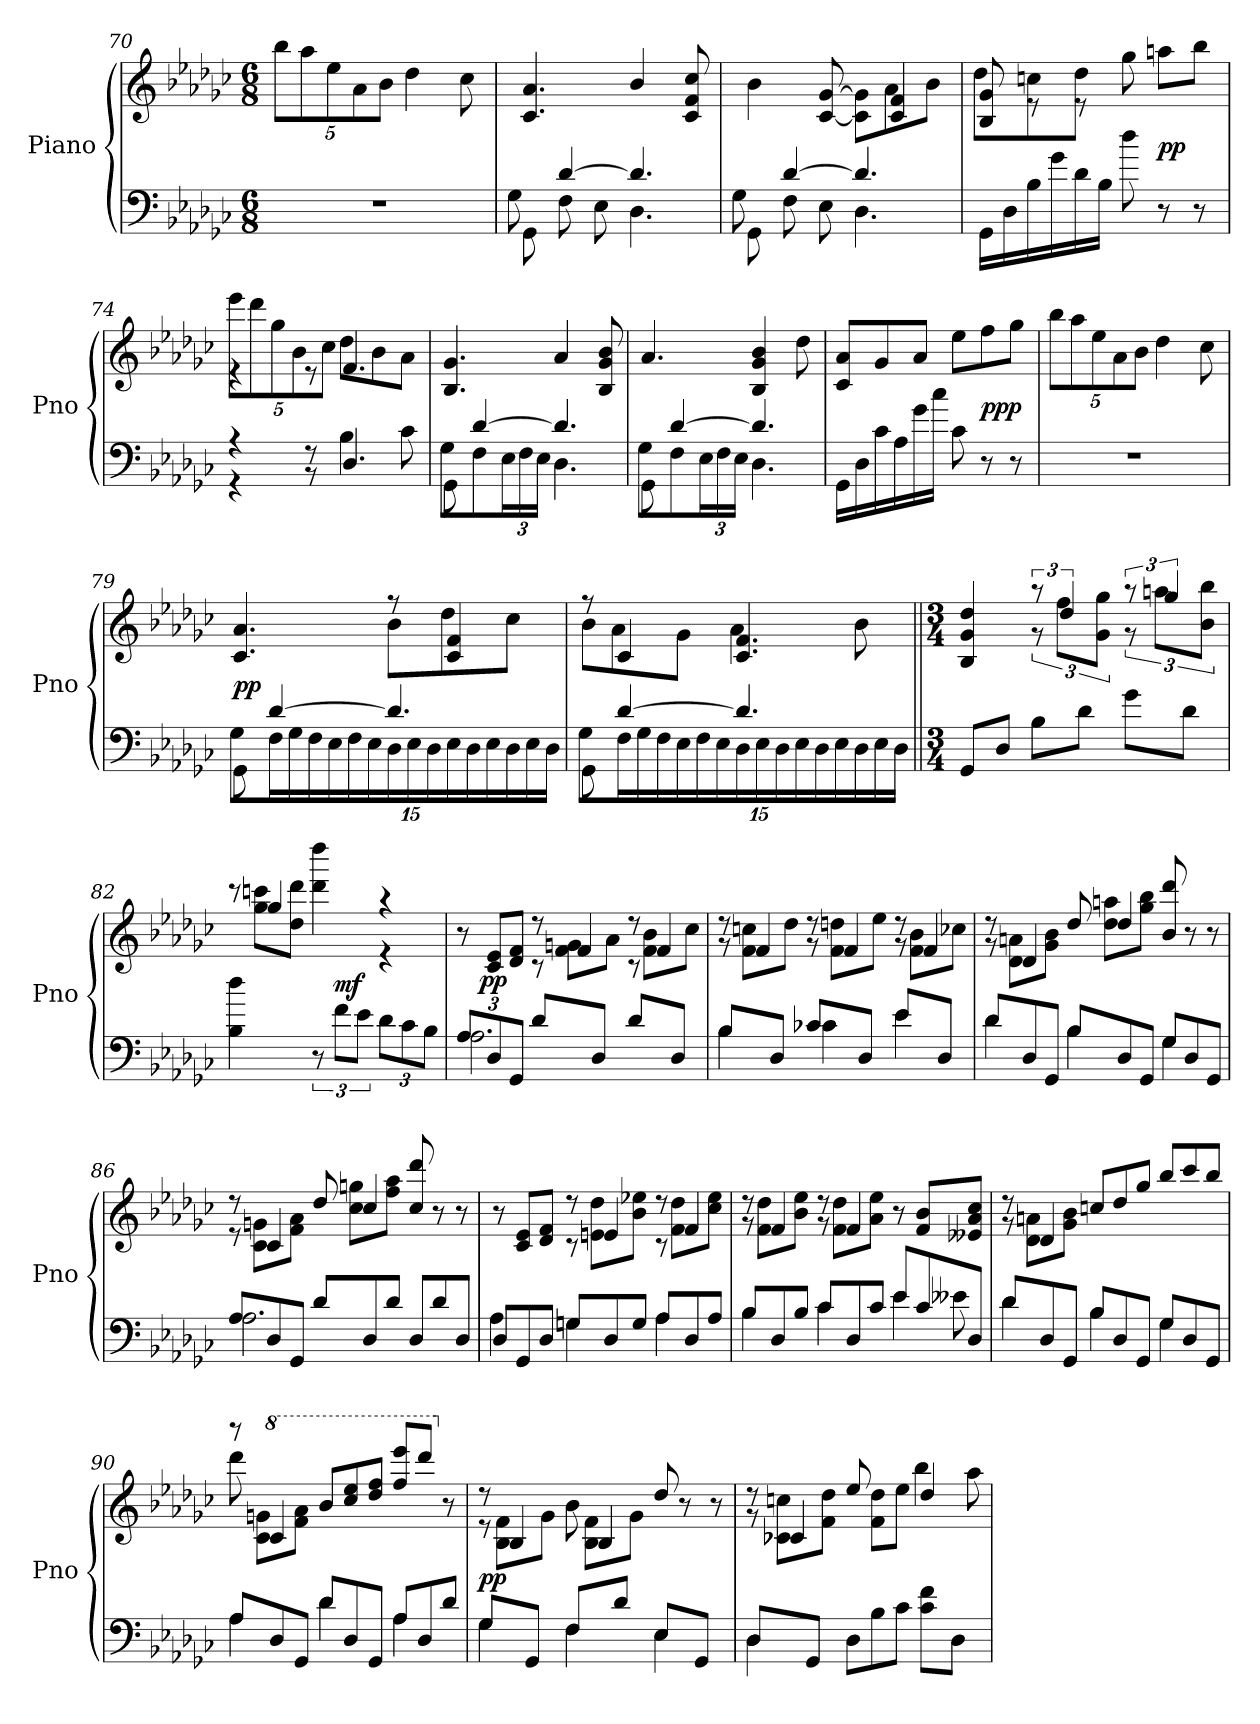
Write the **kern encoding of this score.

**kern	**kern	**dynam
*part1	*part1	*part1
*staff2	*staff1	*staff1/2
*I"Piano	*	*
*I'Pno	*	*
*clefF4	*clefG2	*
*k[b-e-a-d-g-c-]	*k[b-e-a-d-g-c-]	*
*e-:	*e-:	*
*M6/8	*M6/8	*
=70	=70	=70
2.r	40%3bb-L	.
.	40%3aa-	.
.	40%3ee-	.
.	40%3a-	.
.	40%3b-J	.
.	4dd-	.
.	8cc-	.
=71	=71	=71
*^	*	*
*	*^	*	*
8GG-\	8G-	8ryy	4.c- 4.a-	.
4ryy	8F	[4d-	.	.
.	8E-	.	.	.
4.ryy	4.D-	4.d-]	4b-/	.
.	.	.	8c- 8f 8cc-	.
=72	=72	=72	=72	=72
*	*	*	*^	*
8GG-\	8G-	8ryy	4ryy	4b-	.
4ryy	8F	[4d-	.	.	.
.	8E-	.	8ryy	[8c- [8g-	.
4.ryy	4.D-	4.d-]	8ryy	8c-] 8g-]L	.
.	.	.	4c- 4f	8a-	.
.	.	.	.	8b-J	.
*v	*v	*v	*	*	*
=73	=73	=73	=73
16GG-LL	8B- 8g-	8dd-L	.
16D-	.	.	.
16B-	8re	8ccn	.
16g-	.	.	.
16d-	8re	8dd-J	.
16B-JJ	.	.	.
8dd-\	4ryy	8gg-	.
8r	.	8aanL	pp
8r	8ryy	8bb-J	.
=74	=74	=74	=74
*^	*	*	*
4r	4r	4re	40%3eee-L	.
.	.	.	40%3ddd-	.
.	.	.	40%3gg-	.
.	.	.	40%3b-	.
8r	8r	8re	.	.
.	.	.	40%3cc-J	.
4.D-	4B-	4.f	8dd-L	.
.	.	.	8b-	.
.	8c-	.	8a-J	.
*	*	*v	*v	*
=75	=75	=75	=75
*	*^	*	*
8GG-\	8G-L	8ryy	4.B- 4.g-	.
4ryy	8F	[4d-	.	.
.	24E-L	.	.	.
.	24F	.	.	.
.	24E-JJ	.	.	.
4.ryy	4.D-	4.d-]	4a-	.
.	.	.	8B- 8g- 8b-	.
=76	=76	=76	=76	=76
8GG-\	8G-L	8ryy	4.a-	.
4ryy	8F	[4d-	.	.
.	24E-L	.	.	.
.	24F	.	.	.
.	24E-JJ	.	.	.
4.ryy	4.D-	4.d-]	4B- 4g- 4b-	.
.	.	.	8dd-	.
*v	*v	*v	*	*
=77	=77	=77
16GG-LL	8c- 8a-L	.
16D-	.	.
16c-	8g-	.
16A-	.	.
16g-	8a-J	.
16cc-JJ	.	.
8c-	8ee-L	.
8r	8ff	ppp
8r	8gg-J	.
=78	=78	=78
2.r	40%3bb-L	.
.	40%3aa-	.
.	40%3ee-	.
.	40%3a-	.
.	40%3b-J	.
.	4dd-	.
.	8cc-	.
=79	=79	=79
*^	*^	*
*	*^	*	*	*
8GG-\	8G-L	8ryy	4ryy	4.c- 4.a-	pp
4ryy	24FL	[4d-	.	.	.
.	24G-	.	.	.	.
.	24F	.	.	.	.
.	24E-	.	8ryy	.	.
.	24F	.	.	.	.
.	24E-	.	.	.	.
4.ryy	24D-	4.d-]	8r	8b-L	.
.	24E-	.	.	.	.
.	24D-	.	.	.	.
.	24E-	.	4c- 4f	8dd-	.
.	24D-	.	.	.	.
.	24E-	.	.	.	.
.	24D-	.	.	8cc-J	.
.	24E-	.	.	.	.
.	24D-JJ	.	.	.	.
=80	=80	=80	=80	=80	=80
8GG-\	8G-L	8ryy	8r	8b-L	.
4ryy	24FL	[4d-	4c-	8a-	.
.	24G-	.	.	.	.
.	24F	.	.	.	.
.	24E-	.	.	8g-J	.
.	24F	.	.	.	.
.	24E-	.	.	.	.
4.ryy	24D-	4.d-]	4.c- 4.f	4a-	.
.	24E-	.	.	.	.
.	24D-	.	.	.	.
.	24E-	.	.	.	.
.	24D-	.	.	.	.
.	24E-	.	.	.	.
.	24D-	.	.	8b-	.
.	24E-	.	.	.	.
.	24D-JJ	.	.	.	.
*v	*v	*v	*	*	*
=81||	=81||	=81||	=81||
*M3/4	*M3/4	*	*
8GG-L	4ryy	4B- 4g- 4dd-	.
8D-J	.	.	.
8B-L	12r	12r	.
.	6dd-	12ffL	.
8d-J	.	.	.
.	.	12g- 12gg-J	.
8g-L	12r	12r	.
.	6gg-	12aanL	.
8d-J	.	.	.
.	.	12b- 12bb-J	.
*	*v	*v	*
=82	=82	=82
*	*Xtuplet	*
*	*^	*
*	*	*^	*
4B-\ 4dd-\	12ryy	12rccc	3ryy	.
.	6gg-	12gg- 12cccnL	.	.
.	.	12dd- 12ddd-J	.	.
12r	4ryy	4ddd- 4dddd-	.	.
12fL	.	.	3ryy	mf
12e-J	.	.	.	.
12d-L	4r	4r	.	.
12c-	.	.	.	.
12B-J	.	.	12ryy	.
*	*	*v	*v	*
=83	=83	=83	=83
*^	*	*	*
12A-L	2.A-	4ryy	12r	.
12D-	.	.	12c- 12e-L	pp
12GG-J	.	.	12d- 12fJ	.
8d-L	.	12r	12r	.
.	.	6f	12f 12gnL	.
8D-J	.	.	.	.
.	.	.	12a-J	.
8d-L	.	12r	12r	.
.	.	6f	12f 12b-L	.
8D-J	.	.	.	.
.	.	.	12cc-J	.
=84	=84	=84	=84	=84
8B-L	4B-	12r	12r	.
.	.	6f	12f 12ccnL	.
8D-J	.	.	.	.
.	.	.	12dd-J	.
8c-XL	4c-	12r	12r	.
.	.	6f	12f 12ddnL	.
8D-J	.	.	.	.
.	.	.	12ee-J	.
8e-L	4e-	12r	12r	.
.	.	6f	12f 12b-L	.
8D-J	.	.	.	.
.	.	.	12cc-XJ	.
=85	=85	=85	=85	=85
*Xtuplet	*	*	*	*
12d-L	4d-	12r	12r	.
12D-	.	6d-	12d- 12anL	.
12GG-J	.	.	12g- 12b-J	.
12B-L	4B-	12ryy	12dd-/	.
12D-	.	6dd-	12dd- 12aanL	.
12GG-J	.	.	12gg- 12bb-J	.
12G-L	4G-	4ryy	12b-/ 12ddd-/	.
12D-	.	.	12r	.
12GG-J	.	.	12r	.
=86	=86	=86	=86	=86
12A-L	2.A-	12r	12r	.
12D-	.	6c-	12c- 12gnL	.
12GG-J	.	.	12f 12a-J	.
12d-L	.	12ryy	12dd-/	.
12D-	.	6cc-	12cc- 12ggnL	.
12d-J	.	.	12ff 12aa-J	.
12D-L	.	4ryy	12cc-/ 12ddd-/	.
12d-	.	.	12r	.
12D-J	.	.	12r	.
=87	=87	=87	=87	=87
12D-L	4A-	4ryy	12r	.
12GG-	.	.	12c- 12e-L	.
12D-J	.	.	12d- 12fJ	.
12GnL	4Gn	12r	12r	.
12D-	.	6en	12en 12dd-L	.
12GJ	.	.	12b- 12ee-XJ	.
12A-L	4A-	12r	12r	.
12D-	.	6f	12f 12dd-L	.
12A-J	.	.	12cc- 12ee-J	.
=88	=88	=88	=88	=88
12B-L	4B-	12r	12r	.
12D-	.	6f	12f 12dd-L	.
12B-J	.	.	12b- 12ee-J	.
12c-L	4c-	12r	12r	.
12D-	.	6f	12f 12dd-L	.
12c-J	.	.	12a- 12ee-J	.
12e-L	6e-	4ryy	12r	.
12c-	.	.	12f 12b-L	.
12D-J	12e--X\	.	12e--X 12a- 12cc-J	.
=89	=89	=89	=89	=89
12d-L	4d-	12r	12r	.
12D-	.	6d-	12d- 12anL	.
12GG-J	.	.	12g- 12b-J	.
12B-L	4B-	4ryy	12ccn/L	.
12D-	.	.	12dd-	.
12GG-J	.	.	12gg-J	.
12G-L	4G-	4ryy	12bb-/L	.
12D-	.	.	12ccc-	.
12GG-J	.	.	12bb-J	.
=90	=90	=90	=90	=90
12A-L	4A-	12r	12ddd-	.
*	*	*8va	*	*
12D-	.	6cc-	12cc- 12ggnL	.
12GG-J	.	.	12ff 12aa-J	.
12d-L	4d-	4ryy	12bb-/L	.
12D-	.	.	12ccc- 12eee-	.
12GG-J	.	.	12ddd- 12fffJ	.
12A-L	4A-	4ryy	12fff/ 12eeee-/L	.
12D-	.	.	12dddd-J	.
*	*	*X8va	*	*
12d-J	.	.	12r	.
=91	=91	=91	=91	=91
8G-L	4G-	12r	12r	pp
.	.	6B-	12B- 12fL	.
8GG-J	.	.	.	.
.	.	.	12g-J	.
8FL	4F	12ryy	12b-	.
.	.	6B-	12B- 12fL	.
8d-J	.	.	.	.
.	.	.	12g-J	.
8E-L	4E-	4ryy	12dd-/	.
.	.	.	12r	.
8GG-J	.	.	.	.
.	.	.	12r	.
=92	=92	=92	=92	=92
8D-L	4D-	12r	12r	.
.	.	6c-X	12c-X 12ccnL	.
8GG-J	.	.	.	.
.	.	.	12f 12dd-J	.
12D-L	4ryy	4ryy	12ee-/	.
12B-	.	.	12f 12dd-L	.
12c-J	.	.	12ee-J	.
8c- 8fL	4ryy	4dd-	6bb-	.
8D-J	.	.	.	.
.	.	.	12aa-	.
*v	*v	*	*	*
*	*v	*v	*
=	=	=
*-	*-	*-
